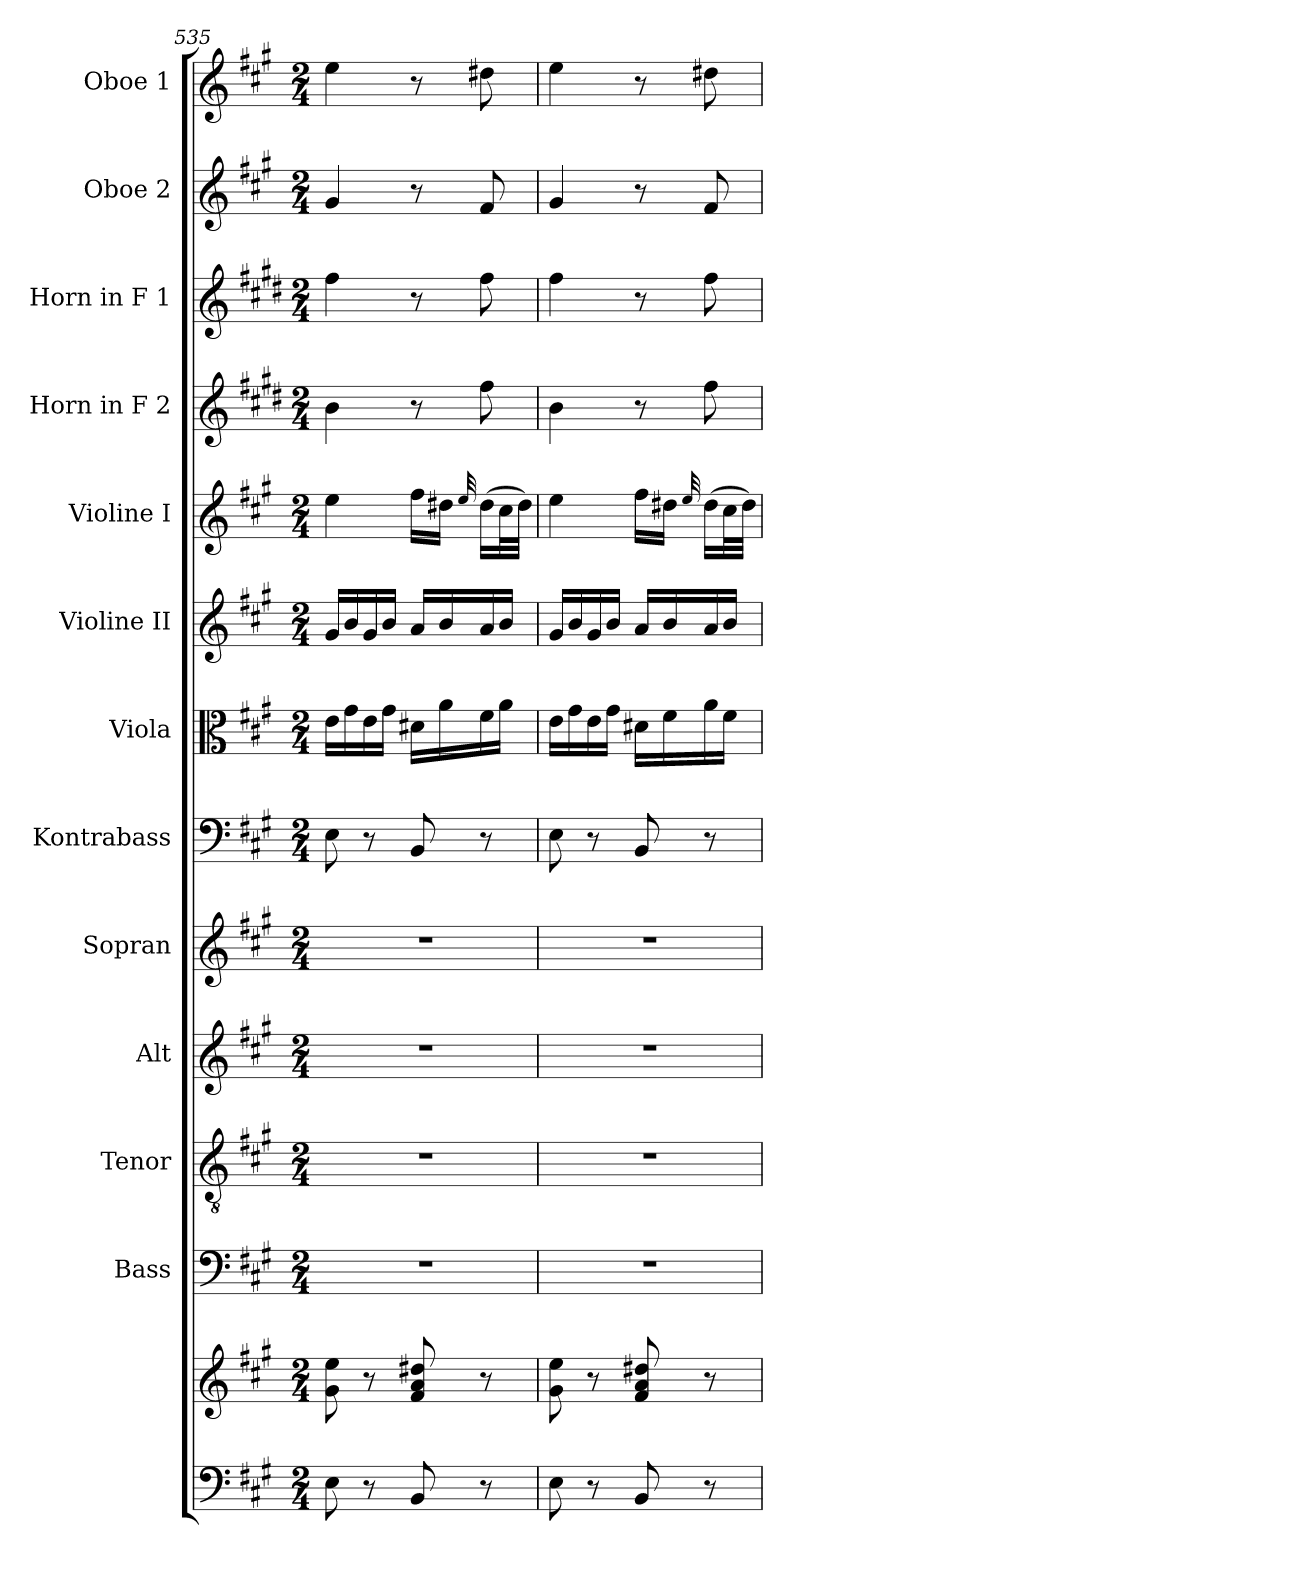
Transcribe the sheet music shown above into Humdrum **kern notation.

**kern	**kern	**kern	**kern	**kern	**kern	**kern	**kern	**kern	**kern	**kern	**kern	**kern	**kern
*part13	*part13	*part12	*part11	*part10	*part9	*part8	*part7	*part6	*part5	*part4	*part3	*part2	*part1
*staff14	*staff13	*staff12	*staff11	*staff10	*staff9	*staff8	*staff7	*staff6	*staff5	*staff4	*staff3	*staff2	*staff1
*	*	*I"Bass	*I"Tenor	*I"Alt	*I"Sopran	*I"Kontrabass	*I"Viola	*I"Violine II	*I"Violine I	*I"Horn in F 2	*I"Horn in F 1	*I"Oboe 2	*I"Oboe 1
*	*	*I'B.	*I'T.	*I'A.	*I'S.	*I'Kb.	*I'Vla.	*I'Vl. II	*I'Vl. I	*	*	*I'Ob.. 2	*I'Ob. 1
*clefF4	*clefG2	*clefF4	*clefGv2	*clefG2	*clefG2	*clefF4	*clefC3	*clefG2	*clefG2	*clefG2	*clefG2	*clefG2	*clefG2
*	*	*	*	*	*	*ITrd7c12	*	*	*	*ITrd4c7	*ITrd4c7	*	*
*k[f#c#g#]	*k[f#c#g#]	*k[f#c#g#]	*k[f#c#g#]	*k[f#c#g#]	*k[f#c#g#]	*k[f#c#g#]	*k[f#c#g#]	*k[f#c#g#]	*k[f#c#g#]	*k[f#c#g#]	*k[f#c#g#]	*k[f#c#g#]	*k[f#c#g#]
*A:	*A:	*A:	*A:	*A:	*A:	*A:	*A:	*A:	*A:	*A:	*A:	*A:	*A:
*M2/4	*M2/4	*M2/4	*M2/4	*M2/4	*M2/4	*M2/4	*M2/4	*M2/4	*M2/4	*M2/4	*M2/4	*M2/4	*M2/4
=535	=535	=535	=535	=535	=535	=535	=535	=535	=535	=535	=535	=535	=535
8E\	8g#\ 8ee\	2r	2r	2r	2r	8EE\	16e\LL	16g#/LL	4ee\	4e\	4b\	4g#/	4ee\
.	.	.	.	.	.	.	16g#\	16b/	.	.	.	.	.
8r	8r	.	.	.	.	8r	16e\	16g#/	.	.	.	.	.
.	.	.	.	.	.	.	16g#\JJ	16b/JJ	.	.	.	.	.
8BB/	8f#/ 8a/ 8dd#X/	.	.	.	.	8BBB/	16d#X\LL	16a/LL	16ff#\LL	8r	8r	8r	8r
.	.	.	.	.	.	.	16a\	16b/	16dd#X\JJ	.	.	.	.
.	.	.	.	.	.	.	.	.	32qqee/	.	.	.	.
8r	8r	.	.	.	.	8r	16f#\	16a/	(>16dd#\LL	8b\	8b\	8f#/	8dd#X\
.	.	.	.	.	.	.	16a\JJ	16b/JJ	32cc#\L	.	.	.	.
.	.	.	.	.	.	.	.	.	32dd#\JJJ)	.	.	.	.
=536	=536	=536	=536	=536	=536	=536	=536	=536	=536	=536	=536	=536	=536
8E\	8g#\ 8ee\	2r	2r	2r	2r	8EE\	16e\LL	16g#/LL	4ee\	4e\	4b\	4g#/	4ee\
.	.	.	.	.	.	.	16g#\	16b/	.	.	.	.	.
8r	8r	.	.	.	.	8r	16e\	16g#/	.	.	.	.	.
.	.	.	.	.	.	.	16g#\JJ	16b/JJ	.	.	.	.	.
8BB/	8f#/ 8a/ 8dd#X/	.	.	.	.	8BBB/	16d#X\LL	16a/LL	16ff#\LL	8r	8r	8r	8r
.	.	.	.	.	.	.	16f#\	16b/	16dd#X\JJ	.	.	.	.
.	.	.	.	.	.	.	.	.	32qqee/	.	.	.	.
8r	8r	.	.	.	.	8r	16a\	16a/	(>16dd#\LL	8b\	8b\	8f#/	8dd#X\
.	.	.	.	.	.	.	16f#\JJ	16b/JJ	32cc#\L	.	.	.	.
.	.	.	.	.	.	.	.	.	32dd#\JJJ)	.	.	.	.
=	=	=	=	=	=	=	=	=	=	=	=	=	=
*-	*-	*-	*-	*-	*-	*-	*-	*-	*-	*-	*-	*-	*-
